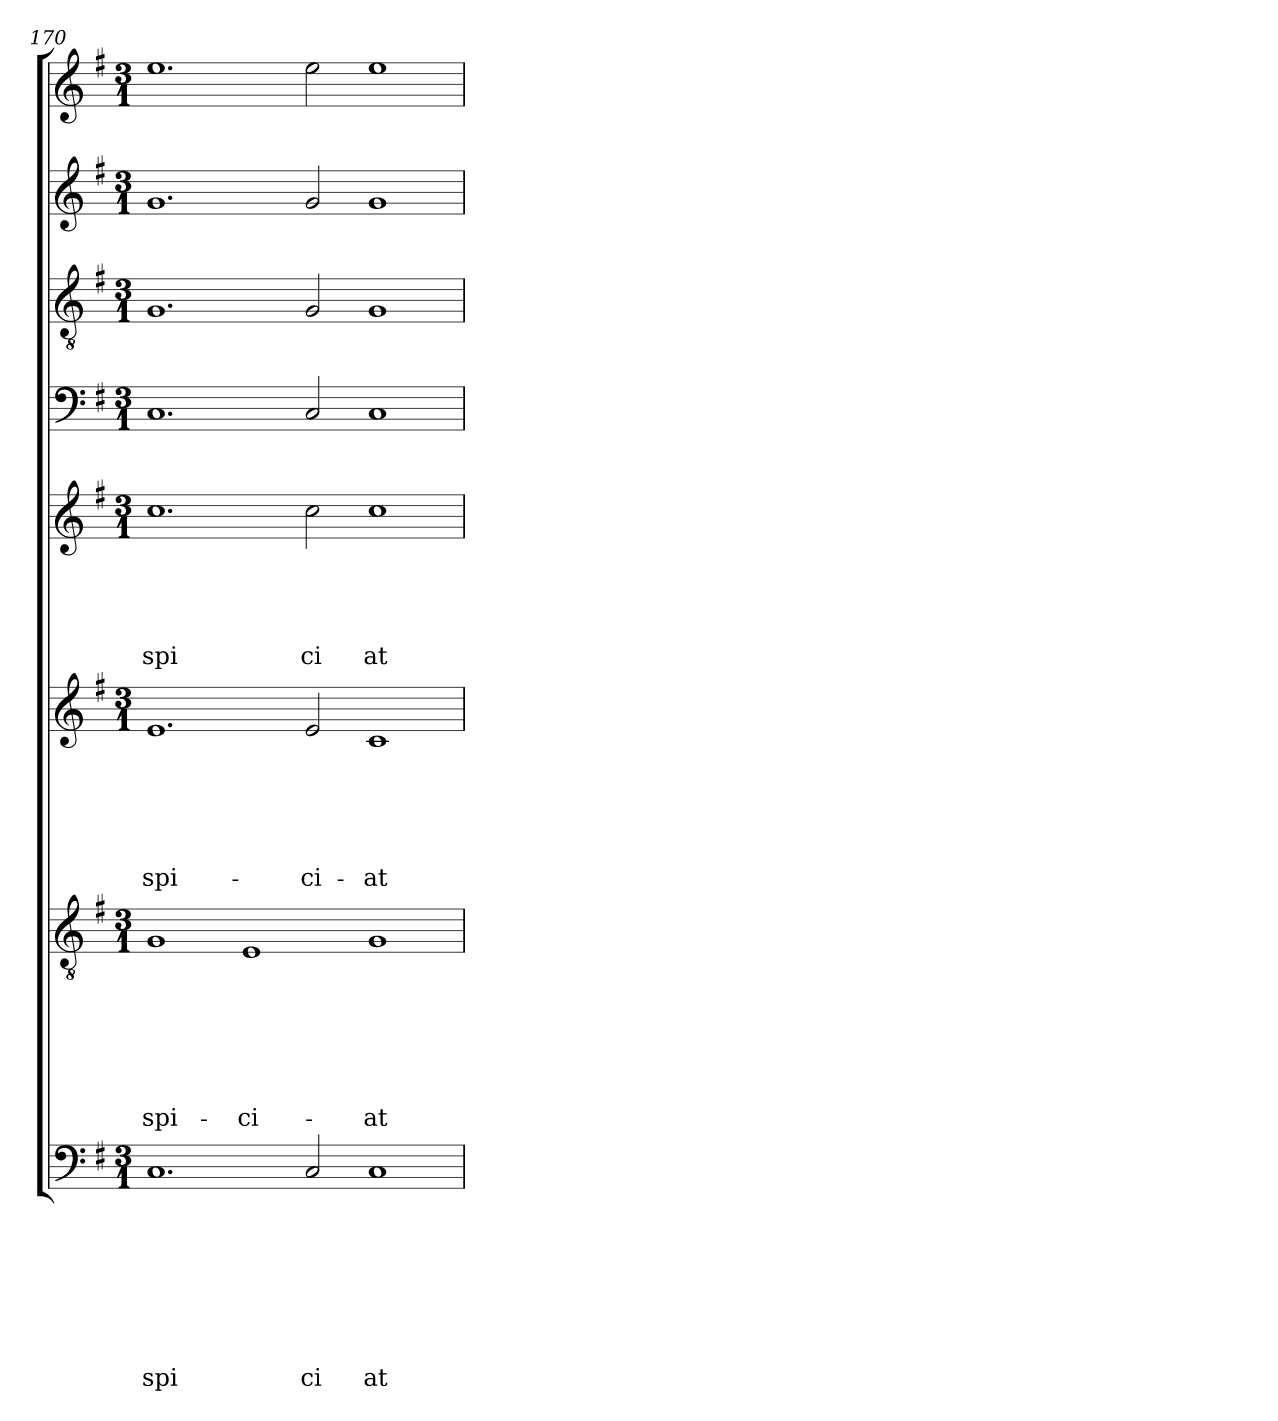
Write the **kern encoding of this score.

**kern	**text	**text	**text	**text	**text	**text	**text	**text	**kern	**text	**text	**text	**text	**text	**text	**text	**kern	**text	**text	**text	**text	**text	**text	**kern	**text	**text	**text	**text	**text	**kern	**kern	**kern	**kern
*part8	*part8	*part8	*part8	*part8	*part8	*part8	*part8	*part8	*part7	*part7	*part7	*part7	*part7	*part7	*part7	*part7	*part6	*part6	*part6	*part6	*part6	*part6	*part6	*part5	*part5	*part5	*part5	*part5	*part5	*part4	*part3	*part2	*part1
*staff8	*staff8	*staff8	*staff8	*staff8	*staff8	*staff8	*staff8	*staff8	*staff7	*staff7	*staff7	*staff7	*staff7	*staff7	*staff7	*staff7	*staff6	*staff6	*staff6	*staff6	*staff6	*staff6	*staff6	*staff5	*staff5	*staff5	*staff5	*staff5	*staff5	*staff4	*staff3	*staff2	*staff1
*clefF4	*	*	*	*	*	*	*	*	*clefGv2	*	*	*	*	*	*	*	*clefG2	*	*	*	*	*	*	*clefG2	*	*	*	*	*	*clefF4	*clefGv2	*clefG2	*clefG2
*k[f#]	*	*	*	*	*	*	*	*	*k[f#]	*	*	*	*	*	*	*	*k[f#]	*	*	*	*	*	*	*k[f#]	*	*	*	*	*	*k[f#]	*k[f#]	*k[f#]	*k[f#]
*G:	*	*	*	*	*	*	*	*	*G:	*	*	*	*	*	*	*	*G:	*	*	*	*	*	*	*G:	*	*	*	*	*	*G:	*G:	*G:	*G:
*M3/1	*	*	*	*	*	*	*	*	*M3/1	*	*	*	*	*	*	*	*M3/1	*	*	*	*	*	*	*M3/1	*	*	*	*	*	*M3/1	*M3/1	*M3/1	*M3/1
=170	=170	=170	=170	=170	=170	=170	=170	=170	=170	=170	=170	=170	=170	=170	=170	=170	=170	=170	=170	=170	=170	=170	=170	=170	=170	=170	=170	=170	=170	=170	=170	=170	=170
!	!	!	!	!	!	!	!	!LO:LY:b	!	!	!	!	!	!	!	!LO:LY:b	!	!	!	!	!	!	!LO:LY:b	!	!	!	!	!	!LO:LY:b	!	!	!	!
1.C	.	.	.	.	.	.	.	spi	1G	.	.	.	.	.	.	-spi-	1.e	.	.	.	.	.	-spi-	1.cc	.	.	.	.	spi	1.C	1.G	1.g	1.ee
!	!	!	!	!	!	!	!	!	!	!	!	!	!	!	!	!LO:LY:b	!	!	!	!	!	!	!	!	!	!	!	!	!	!	!	!	!
.	.	.	.	.	.	.	.	.	1E	.	.	.	.	.	.	-ci-	.	.	.	.	.	.	.	.	.	.	.	.	.	.	.	.	.
!	!	!	!	!	!	!	!	!LO:LY:b	!	!	!	!	!	!	!	!	!	!	!	!	!	!	!LO:LY:b	!	!	!	!	!	!LO:LY:b	!	!	!	!
2C/	.	.	.	.	.	.	.	ci	.	.	.	.	.	.	.	.	2e/	.	.	.	.	.	-ci-	2cc\	.	.	.	.	ci	2C/	2G/	2g/	2ee\
!	!	!	!	!	!	!	!	!LO:LY:b	!	!	!	!	!	!	!	!LO:LY:b	!	!	!	!	!	!	!LO:LY:b	!	!	!	!	!	!LO:LY:b	!	!	!	!
1C	.	.	.	.	.	.	.	at	1G	.	.	.	.	.	.	-at	1c	.	.	.	.	.	-at	1cc	.	.	.	.	at	1C	1G	1g	1ee
=	=	=	=	=	=	=	=	=	=	=	=	=	=	=	=	=	=	=	=	=	=	=	=	=	=	=	=	=	=	=	=	=	=
*-	*-	*-	*-	*-	*-	*-	*-	*-	*-	*-	*-	*-	*-	*-	*-	*-	*-	*-	*-	*-	*-	*-	*-	*-	*-	*-	*-	*-	*-	*-	*-	*-	*-
